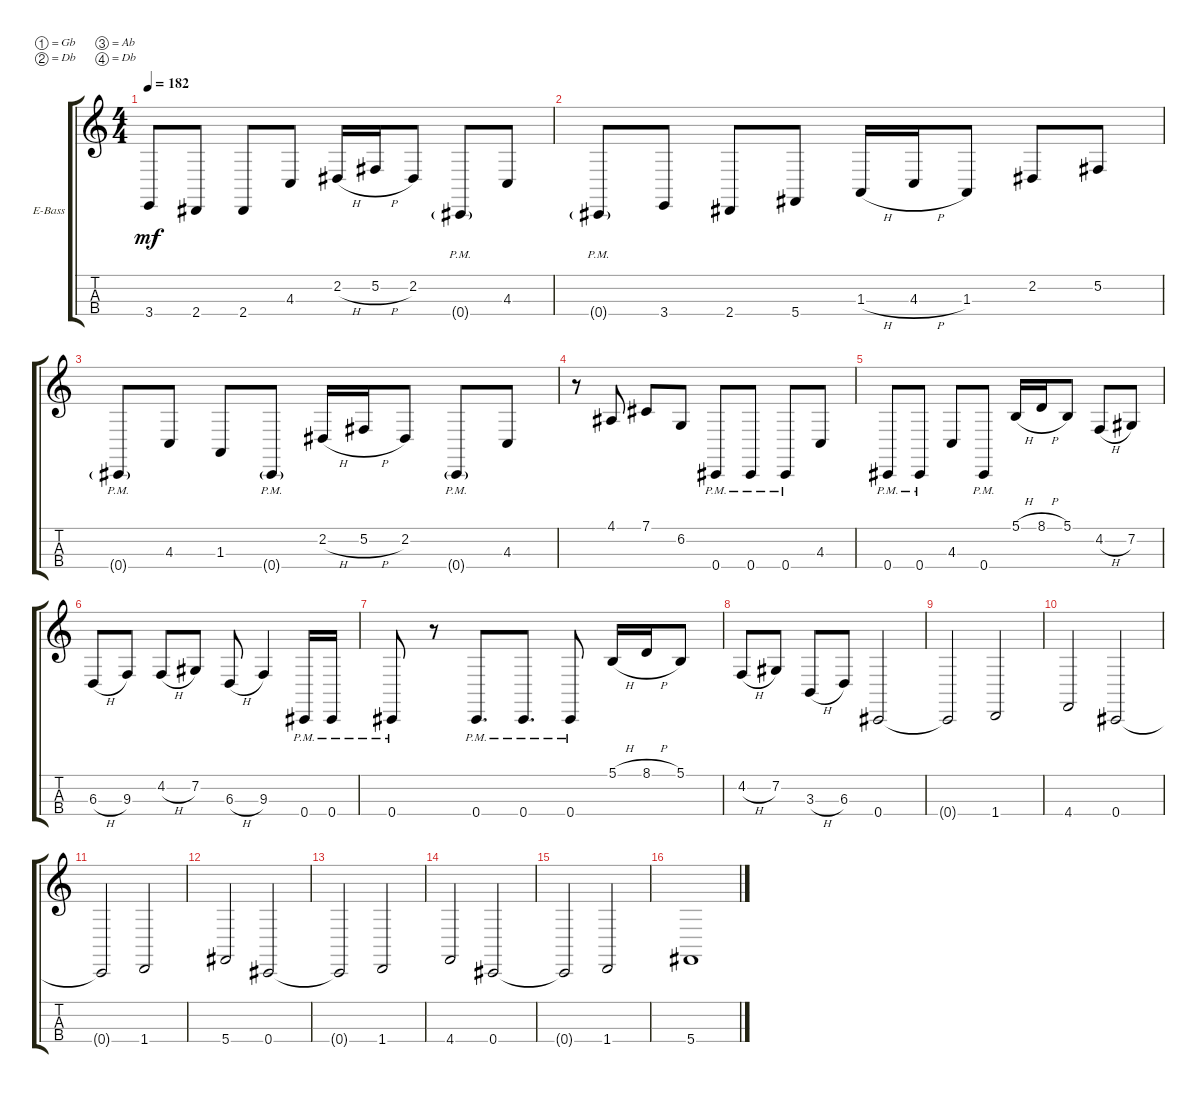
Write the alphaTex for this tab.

\defaultSystemsLayout 4
\bracketExtendMode groupsimilarinstruments
\firstSystemTrackNameOrientation horizontal
\otherSystemsTrackNameOrientation horizontal
\track ("Electric Bass" "E-Bass") {instrument electricbassfinger}
\staff {score tabs}
\tuning (Gb2 Db2 Ab1 Db1)
\ts (4 4)
\tempo 182
\clef g2
\scale
0.485477
\ks c
3.4.8{dy mf instrument electricbassfinger} 2.4.8 2.4.8 4.3.8 2.2{h}.16 5.2{h}.16 2.2.8 0.4{g pm}.8 4.3.8 |
\scale
0.257261 0.4{g pm}.8 3.4.8 2.4.8 5.4.8 1.3{h}.16 4.3{h}.16 1.3.8 2.2.8 5.2.8 |
\scale
0.257261 0.4{g pm}.8 4.3.8 1.3.8 0.4{g pm}.8 2.2{h}.16 5.2{h}.16 2.2.8 0.4{g pm}.8 4.3.8 |
\scale
0.333333 r.8 4.1.8 7.1.8 6.2.8 0.4{pm}.8 0.4{pm}.8 0.4{pm}.8 4.3.8 |
\scale
0.333333 0.4{pm}.8 0.4{pm}.8 4.3.8 0.4{pm}.8 5.1{h}.16 8.1{h}.16 5.1.8 4.2{h}.8 7.2.8 |
\scale
0.333333 6.3{h}.8 9.3.8 4.2{h}.8 7.2.8 6.3{h}.8 9.3.4 0.4{pm}.16 0.4{pm}.16 |
\scale
0.333333 0.4{pm}.8 r.8 0.4{pm}.8{d} 0.4{pm}.8{d} 0.4{pm}.8 5.1{h}.16 8.1{h}.16 5.1.8 |
\scale
0.333333 4.2{h}.8 7.2.8 3.3{h}.8 6.3.8 0.4.2 |
\scale
0.333333 0.4{t}.2 1.4.2 |
\scale
0.333333 4.4.2 0.4.2 |
\scale
0.333333 0.4{t}.2 1.4.2 |
\scale
0.333333 5.4.2 0.4.2 |
\scale
0.333333 0.4{t}.2 1.4.2 |
\scale
0.333333 4.4.2 0.4.2 |
\scale
0.333333 0.4{t}.2 1.4.2 |
\scale
0.333333 5.4.1
